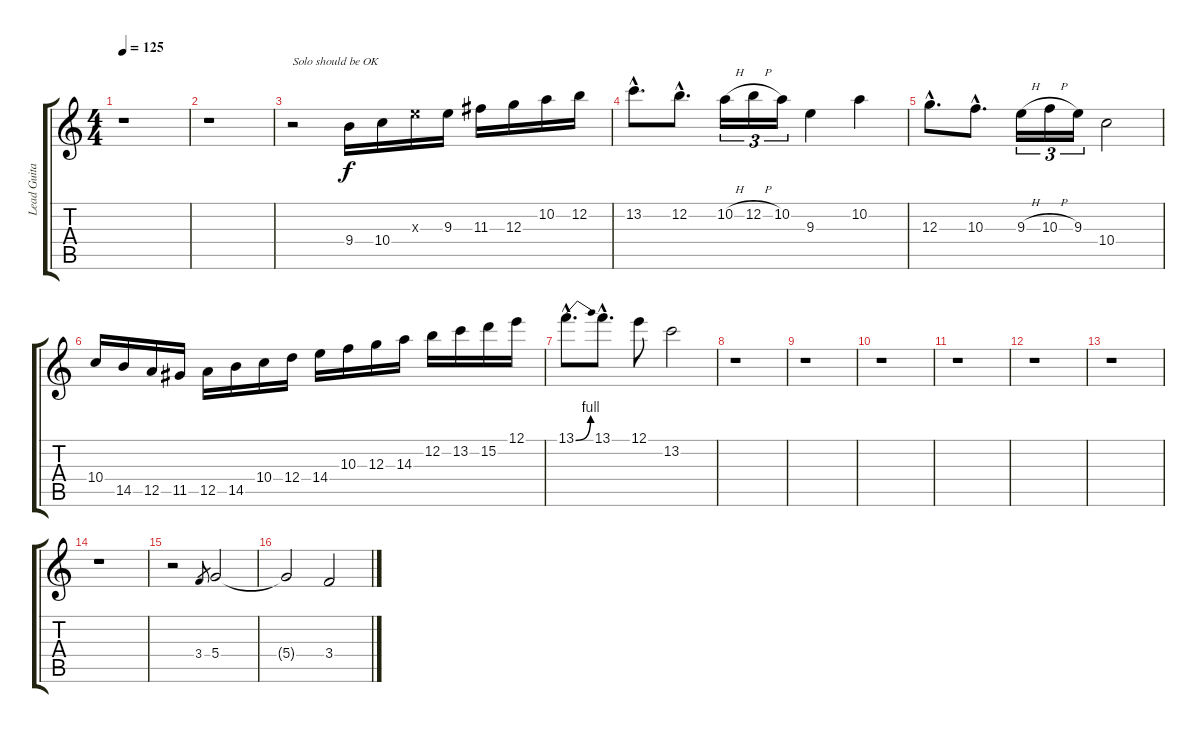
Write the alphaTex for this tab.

\track ("Lead Guitar" "Lead Guita") {instrument distortionguitar}
\staff {score tabs}
\tuning (E4 B3 G3 D3 A2 E2) {hide}
\ts (4 4)
\tempo 125
\clef g2
\ks c
r.1{dy f} |
r.1 |
r.2{txt "Solo should be OK"} 9.4.16 10.4.16 9.3{x}.16 9.3.16 11.3.16 12.3.16 10.2.16 12.2.16 |
13.2{hac}.8{d} 12.2{hac}.8{d} 10.2{h}.16{tu (3 2)} 12.2{h}.16{tu (3 2)} 10.2.16{tu (3 2)} 9.3.4 10.2.4 |
12.3{hac}.8{d} 10.3{hac}.8{d} 9.3{h}.16{tu (3 2)} 10.3{h}.16{tu (3 2)} 9.3.16{tu (3 2)} 10.4.2 |
10.4.16 14.5.16 12.5.16 11.5.16 12.5.16 14.5.16 10.4.16 12.4.16 14.4.16 10.3.16 12.3.16 14.3.16 12.2.16 13.2.16 15.2.16 12.1.16 |
13.1{be (bend 0 0 60 4) hac}.8{d} 13.1{hac}.8{d} 12.1.8 13.2.2 |
r.1 |
r.1 |
r.1 |
r.1 |
r.1 |
r.1 |
r.1 |
r.2 3.4.8{gr} 5.4.2 |
5.4{t}.2 3.4.2
